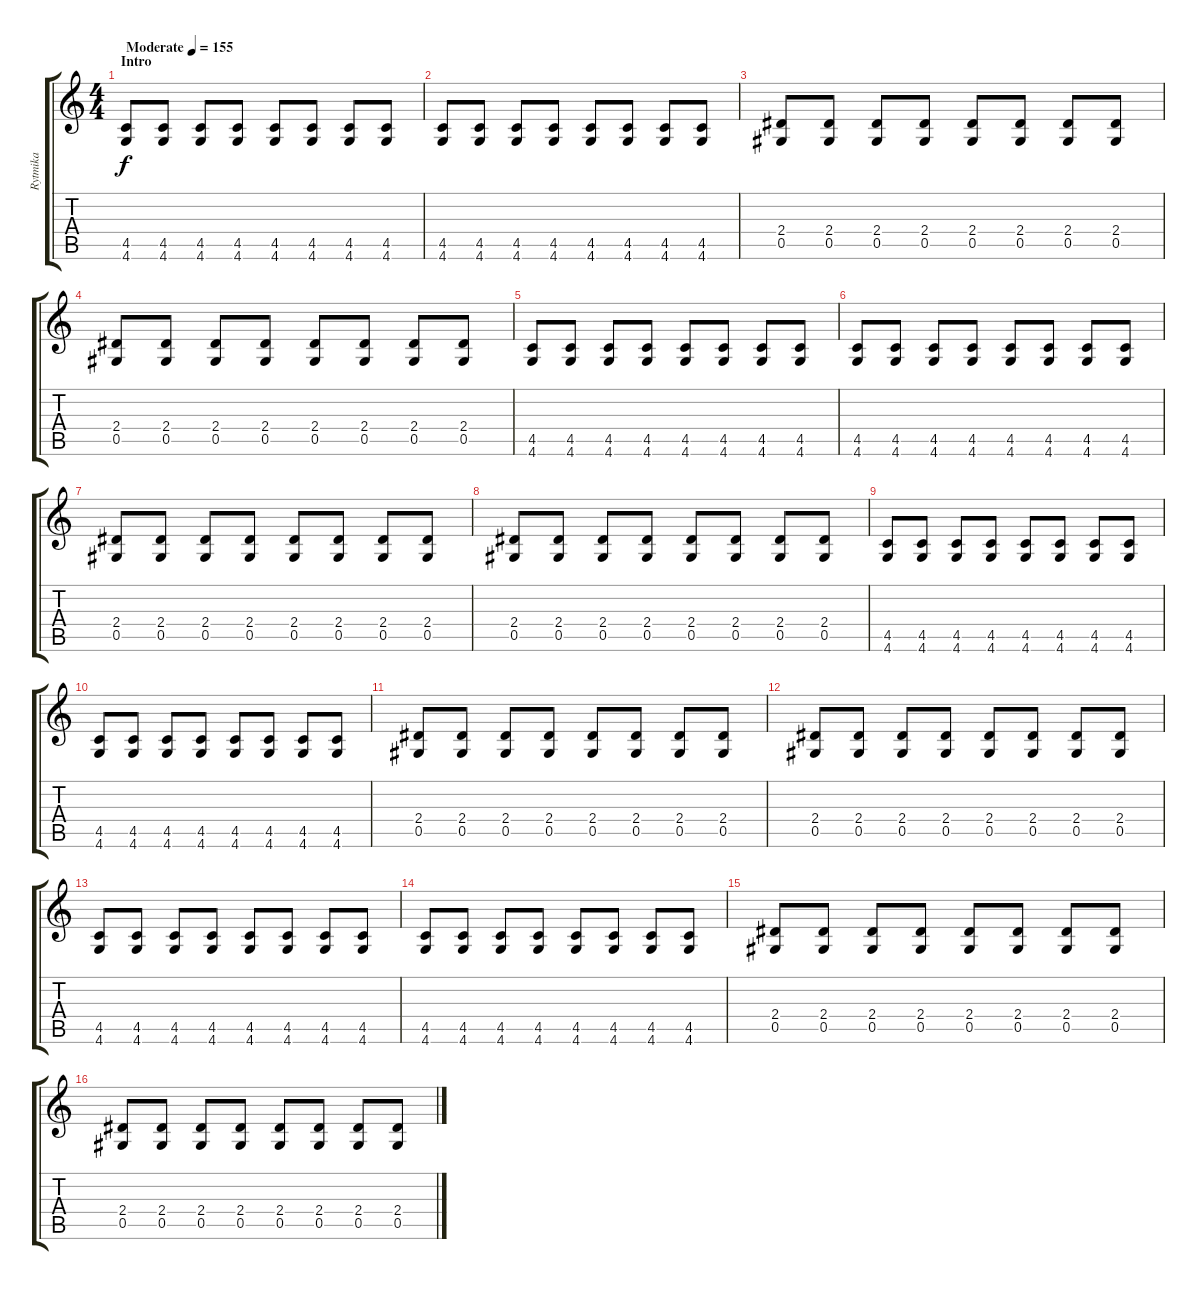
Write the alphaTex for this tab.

\track ("Rytmika" "Rytmika") {instrument overdrivenguitar}
\staff {score tabs}
\tuning (Eb4 Bb3 Gb3 Db3 Ab2 Eb2) {hide}
\ts (4 4)
\section ("" "Intro")
\tempo (155 "Moderate")
\clef g2
\ks c
(4.5 4.6).8{dy f instrument overdrivenguitar} (4.5 4.6).8 (4.5 4.6).8 (4.5 4.6).8 (4.5 4.6).8 (4.5 4.6).8 (4.5 4.6).8{beam Up} (4.5 4.6).8{beam Up} |
(4.5 4.6).8 (4.5 4.6).8 (4.5 4.6).8 (4.5 4.6).8 (4.5 4.6).8 (4.5 4.6).8 (4.5 4.6).8{beam Up} (4.5 4.6).8{beam Up} |
(2.4 0.5).8 (2.4 0.5).8 (2.4 0.5).8 (2.4 0.5).8 (2.4 0.5).8 (2.4 0.5).8 (2.4 0.5).8 (2.4 0.5).8 |
(2.4 0.5).8 (2.4 0.5).8 (2.4 0.5).8 (2.4 0.5).8 (2.4 0.5).8 (2.4 0.5).8 (2.4 0.5).8 (2.4 0.5).8 |
(4.5 4.6).8 (4.5 4.6).8 (4.5 4.6).8 (4.5 4.6).8 (4.5 4.6).8 (4.5 4.6).8 (4.5 4.6).8{beam Up} (4.5 4.6).8{beam Up} |
(4.5 4.6).8 (4.5 4.6).8 (4.5 4.6).8 (4.5 4.6).8 (4.5 4.6).8 (4.5 4.6).8 (4.5 4.6).8{beam Up} (4.5 4.6).8{beam Up} |
(2.4 0.5).8 (2.4 0.5).8 (2.4 0.5).8 (2.4 0.5).8 (2.4 0.5).8 (2.4 0.5).8 (2.4 0.5).8 (2.4 0.5).8 |
(2.4 0.5).8 (2.4 0.5).8 (2.4 0.5).8 (2.4 0.5).8 (2.4 0.5).8 (2.4 0.5).8 (2.4 0.5).8 (2.4 0.5).8 |
(4.5 4.6).8 (4.5 4.6).8 (4.5 4.6).8 (4.5 4.6).8 (4.5 4.6).8 (4.5 4.6).8 (4.5 4.6).8{beam Up} (4.5 4.6).8{beam Up} |
(4.5 4.6).8 (4.5 4.6).8 (4.5 4.6).8 (4.5 4.6).8 (4.5 4.6).8 (4.5 4.6).8 (4.5 4.6).8{beam Up} (4.5 4.6).8{beam Up} |
(2.4 0.5).8 (2.4 0.5).8 (2.4 0.5).8 (2.4 0.5).8 (2.4 0.5).8 (2.4 0.5).8 (2.4 0.5).8 (2.4 0.5).8 |
(2.4 0.5).8 (2.4 0.5).8 (2.4 0.5).8 (2.4 0.5).8 (2.4 0.5).8 (2.4 0.5).8 (2.4 0.5).8 (2.4 0.5).8 |
(4.5 4.6).8 (4.5 4.6).8 (4.5 4.6).8 (4.5 4.6).8 (4.5 4.6).8 (4.5 4.6).8 (4.5 4.6).8{beam Up} (4.5 4.6).8{beam Up} |
(4.5 4.6).8 (4.5 4.6).8 (4.5 4.6).8 (4.5 4.6).8 (4.5 4.6).8 (4.5 4.6).8 (4.5 4.6).8{beam Up} (4.5 4.6).8{beam Up} |
(2.4 0.5).8 (2.4 0.5).8 (2.4 0.5).8 (2.4 0.5).8 (2.4 0.5).8 (2.4 0.5).8 (2.4 0.5).8 (2.4 0.5).8 |
(2.4 0.5).8 (2.4 0.5).8 (2.4 0.5).8 (2.4 0.5).8 (2.4 0.5).8 (2.4 0.5).8 (2.4 0.5).8 (2.4 0.5).8
